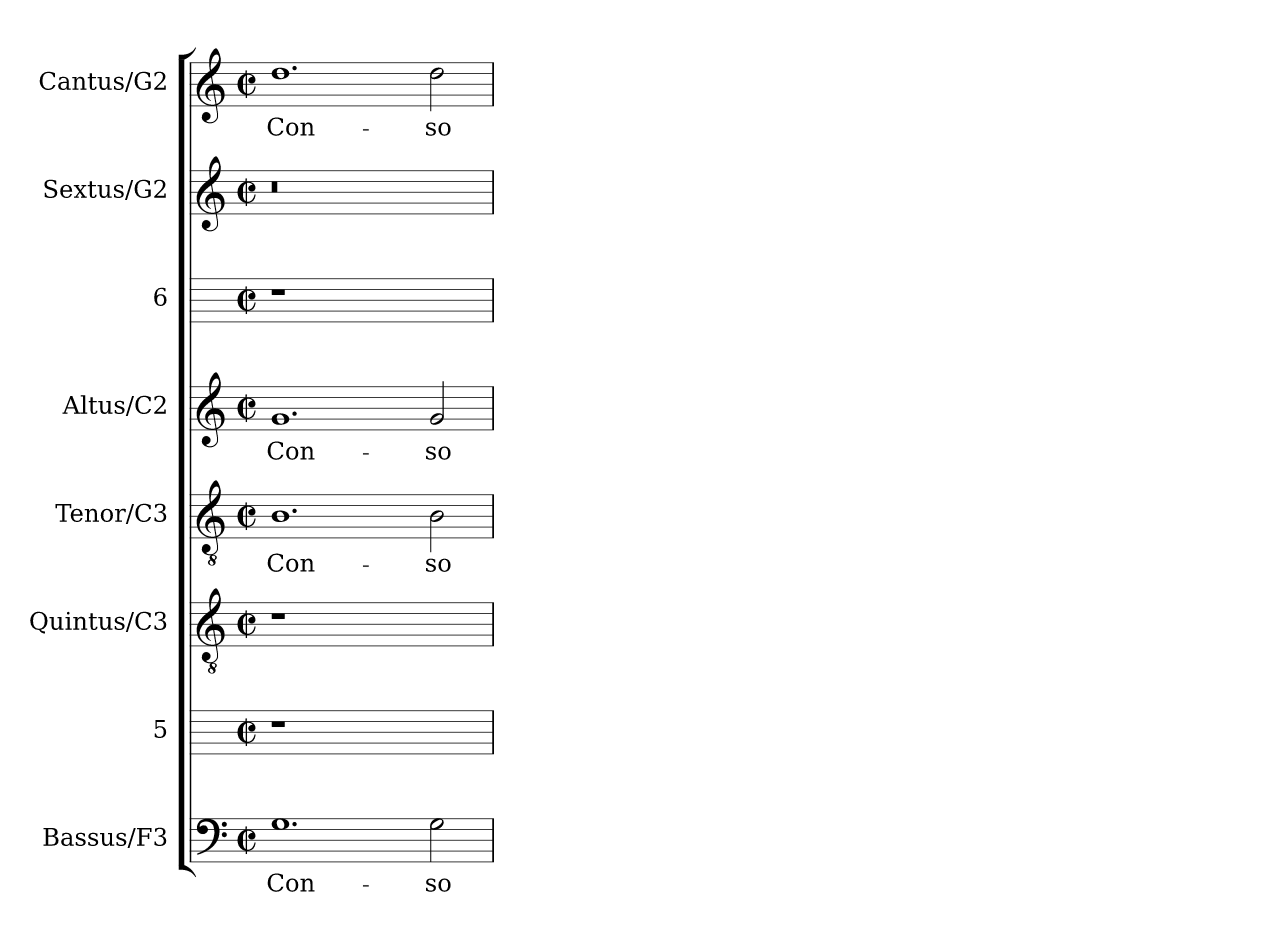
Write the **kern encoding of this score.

**kern	**text	**kern	**kern	**kern	**text	**kern	**text	**kern	**kern	**kern	**text
*part8	*part8	*part7	*part6	*part5	*part5	*part4	*part4	*part3	*part2	*part1	*part1
*staff8	*staff8	*staff7	*staff6	*staff5	*staff5	*staff4	*staff4	*staff3	*staff2	*staff1	*staff1
*I"Bassus/F3	*	*I"5	*I"Quintus/C3	*I"Tenor/C3	*	*I"Altus/C2	*	*I"6	*I"Sextus/G2	*I"Cantus/G2	*
*I'B	*	*	*	*I'T	*	*I'A	*	*	*	*I'C	*
!!LO:PB:g=z
*stria5	*	*stria5	*stria5	*stria5	*	*stria5	*	*stria5	*stria5	*stria5	*
*clefF4	*	*	*clefGv2	*clefGv2	*	*clefG2	*	*	*clefG2	*clefG2	*
*k[]	*	*k[]	*k[]	*k[]	*	*k[]	*	*k[]	*k[]	*k[]	*
*C:	*	*C:	*C:	*C:	*	*C:	*	*C:	*C:	*C:	*
*M2/2	*	*M2/2	*M2/2	*M2/2	*	*M2/2	*	*M2/2	*M2/2	*M2/2	*
*met(c|)	*	*met(c|)	*met(c|)	*met(c|)	*	*met(c|)	*	*met(c|)	*met(c|)	*met(c|)	*
=1	=1	=1	=1	=1	=1	=1	=1	=1	=1	=1	=1
!	!LO:LY:b:cj	!	!	!	!LO:LY:b:cj	!	!LO:LY:b:cj	!	!	!	!LO:LY:b:cj
1.G	Con-	1r	1r	1.B	Con-	1.g	Con-	1r	0r	1.dd	Con-
.	.	1ryy	1ryy	.	.	.	.	1ryy	.	.	.
!	!LO:LY:b:cj	!	!	!	!LO:LY:b:cj	!	!LO:LY:b:cj	!	!	!	!LO:LY:b:cj
2G\	-so-	.	.	2B\	-so-	2g/	-so-	.	.	2dd\	-so-
=	=	=	=	=	=	=	=	=	=	=	=
*-	*-	*-	*-	*-	*-	*-	*-	*-	*-	*-	*-
